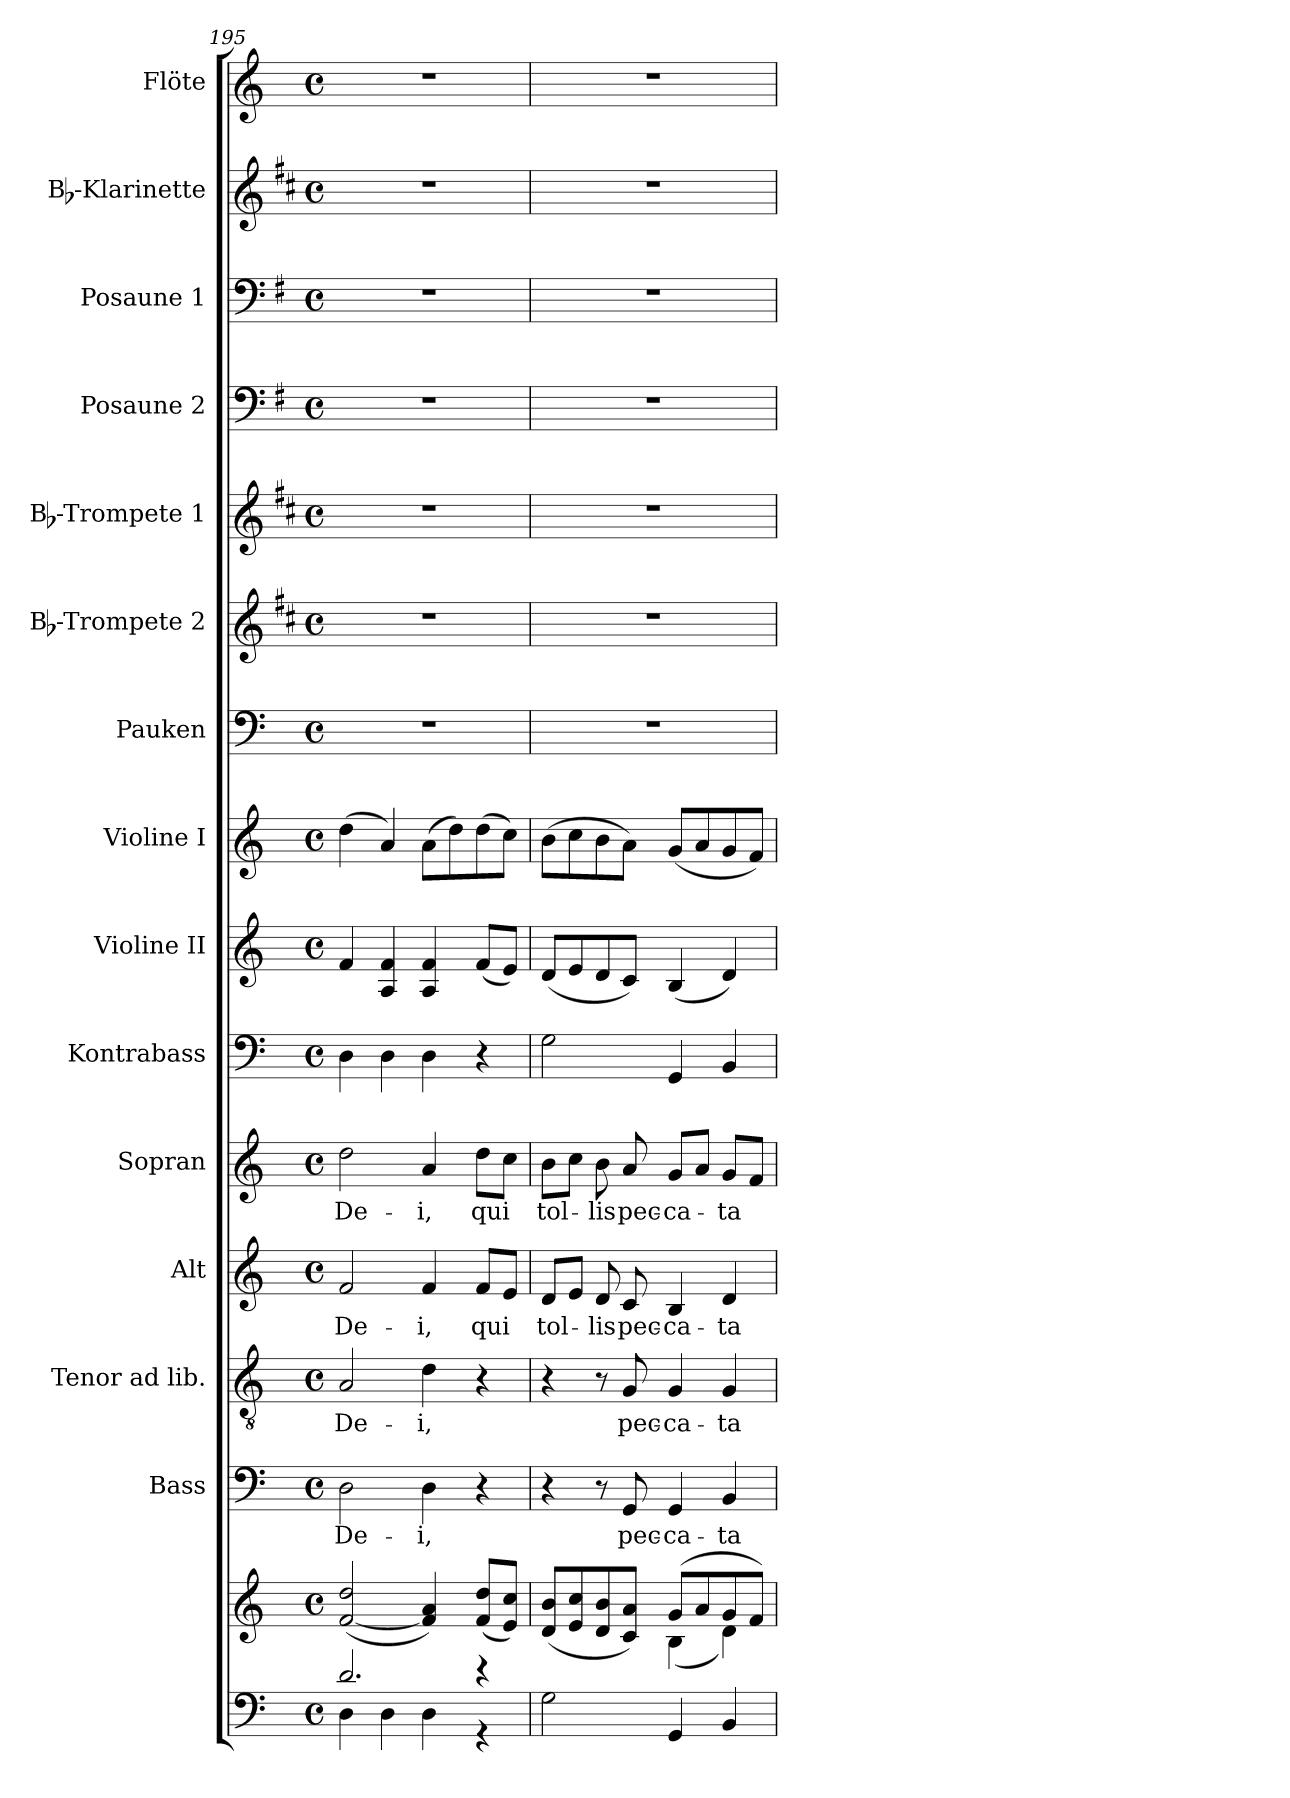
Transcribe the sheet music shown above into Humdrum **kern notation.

**kern	**kern	**kern	**text	**kern	**text	**kern	**text	**kern	**text	**kern	**kern	**kern	**kern	**kern	**kern	**kern	**kern	**kern	**kern
*part15	*part15	*part14	*part14	*part13	*part13	*part12	*part12	*part11	*part11	*part10	*part9	*part8	*part7	*part6	*part5	*part4	*part3	*part2	*part1
*staff16	*staff15	*staff14	*staff14	*staff13	*staff13	*staff12	*staff12	*staff11	*staff11	*staff10	*staff9	*staff8	*staff7	*staff6	*staff5	*staff4	*staff3	*staff2	*staff1
*	*	*I"Bass	*	*I"Tenor ad lib.	*	*I"Alt	*	*I"Sopran	*	*I"Kontrabass	*I"Violine II	*I"Violine I	*I"Pauken	*I"Bb-Trompete 2	*I"Bb-Trompete 1	*I"Posaune 2	*I"Posaune 1	*I"Bb-Klarinette	*I"Flöte
*	*	*I'B.	*	*I'T.	*	*I'A.	*	*I'S.	*	*I'Kb.	*I'Vl. II	*I'Vl. I	*I'Pk.	*I'Bb Trp. 2	*I'Bb Trp. 1	*I'Pos. 2	*I'Pos. 1	*I'Bb Kl.	*I'Fl.
*clefF4	*clefG2	*clefF4	*	*clefGv2	*	*clefG2	*	*clefG2	*	*clefF4	*clefG2	*clefG2	*clefF4	*clefG2	*clefG2	*clefF4	*clefF4	*clefG2	*clefG2
*	*	*	*	*	*	*	*	*	*	*ITrd7c12	*	*	*	*ITrd1c2	*ITrd1c2	*ITrd4c7	*ITrd4c7	*ITrd1c2	*
*k[]	*k[]	*k[]	*	*k[]	*	*k[]	*	*k[]	*	*k[]	*k[]	*k[]	*k[]	*k[]	*k[]	*k[]	*k[]	*k[]	*k[]
*C:	*C:	*C:	*	*C:	*	*C:	*	*C:	*	*C:	*C:	*C:	*C:	*C:	*C:	*C:	*C:	*C:	*C:
*M4/4	*M4/4	*M4/4	*	*M4/4	*	*M4/4	*	*M4/4	*	*M4/4	*M4/4	*M4/4	*M4/4	*M4/4	*M4/4	*M4/4	*M4/4	*M4/4	*M4/4
*met(c)	*met(c)	*met(c)	*	*met(c)	*	*met(c)	*	*met(c)	*	*met(c)	*met(c)	*met(c)	*met(c)	*met(c)	*met(c)	*met(c)	*met(c)	*met(c)	*met(c)
=195	=195	=195	=195	=195	=195	=195	=195	=195	=195	=195	=195	=195	=195	=195	=195	=195	=195	=195	=195
*^	*	*	*	*	*	*	*	*	*	*	*	*	*	*	*	*	*	*	*
!	!	!	!	!LO:LY:b	!	!LO:LY:b	!	!LO:LY:b	!	!LO:LY:b	!	!	!	!	!	!	!	!	!	!
2.d/	4D\	([2f/ 2dd/	2D\	De-	2A/	De-	2f/	De-	2dd\	De-	4DD\	4f/	(>4dd\	1r	1r	1r	1r	1r	1r	1r
.	4D\	.	.	.	.	.	.	.	.	.	4DD\	4A/ 4f/	4a/)	.	.	.	.	.	.	.
!	!	!	!	!LO:LY:b	!	!LO:LY:b	!	!LO:LY:b	!	!LO:LY:b	!	!	!	!	!	!	!	!	!	!
.	4D\	4f/] 4a/)	4D\	-i,	4d\	-i,	4f/	-i,	4a/	-i,	4DD\	4A/ 4f/	(>8a\L	.	.	.	.	.	.	.
.	.	.	.	.	.	.	.	.	.	.	.	.	8dd\)	.	.	.	.	.	.	.
!	!	!	!	!	!	!	!	!LO:LY:b	!	!LO:LY:b	!	!	!	!	!	!	!	!	!	!
4r	4r	(<8f/ 8dd/L	4r	.	4r	.	8f/L	qui	8dd\L	qui	4r	(<8f/L	(>8dd\	.	.	.	.	.	.	.
.	.	8e/ 8cc/J)	.	.	.	.	8e/J	.	8cc\J	.	.	8e/J)	8cc\J)	.	.	.	.	.	.	.
*v	*v	*	*	*	*	*	*	*	*	*	*	*	*	*	*	*	*	*	*	*
=196	=196	=196	=196	=196	=196	=196	=196	=196	=196	=196	=196	=196	=196	=196	=196	=196	=196	=196	=196
*	*^	*	*	*	*	*	*	*	*	*	*	*	*	*	*	*	*	*	*
!	!	!	!	!	!	!	!	!LO:LY:b	!	!LO:LY:b	!	!	!	!	!	!	!	!	!	!
2G\	(<8d/ 8b/L	2ryy	4r	.	4r	.	8d/L	tol-	8b\L	tol-	2GG\	(<8d/L	(>8b\L	1r	1r	1r	1r	1r	1r	1r
.	8e/ 8cc/	.	.	.	.	.	8e/J	.	8cc\J	.	.	8e/	8cc\	.	.	.	.	.	.	.
!	!	!	!	!	!	!	!	!LO:LY:b	!	!LO:LY:b	!	!	!	!	!	!	!	!	!	!
.	8d/ 8b/	.	8r	.	8r	.	8d/	-lis	8b\	-lis	.	8d/	8b\	.	.	.	.	.	.	.
!	!	!	!	!LO:LY:b	!	!LO:LY:b	!	!LO:LY:b	!	!LO:LY:b	!	!	!	!	!	!	!	!	!	!
.	8c/ 8a/J)	.	8GG/	pec-	8G/	pec-	8c/	pec-	8a/	pec-	.	8c/J)	8a\J)	.	.	.	.	.	.	.
!	!	!	!	!LO:LY:b	!	!LO:LY:b	!	!LO:LY:b	!	!LO:LY:b	!	!	!	!	!	!	!	!	!	!
4GG/	(>8g/L	(<4B\	4GG/	-ca-	4G/	-ca-	4B/	-ca-	8g/L	-ca-	4GGG/	(<4B/	(<8g/L	.	.	.	.	.	.	.
.	8a/	.	.	.	.	.	.	.	8a/J	.	.	.	8a/	.	.	.	.	.	.	.
!	!	!	!	!LO:LY:b	!	!LO:LY:b	!	!LO:LY:b	!	!LO:LY:b	!	!	!	!	!	!	!	!	!	!
4BB/	8g/	4d\)	4BB/	-ta	4G/	-ta	4d/	-ta	8g/L	-ta	4BBB/	4d/)	8g/	.	.	.	.	.	.	.
.	8f/J)	.	.	.	.	.	.	.	8f/J	.	.	.	8f/J)	.	.	.	.	.	.	.
*	*v	*v	*	*	*	*	*	*	*	*	*	*	*	*	*	*	*	*	*	*
=	=	=	=	=	=	=	=	=	=	=	=	=	=	=	=	=	=	=	=
*-	*-	*-	*-	*-	*-	*-	*-	*-	*-	*-	*-	*-	*-	*-	*-	*-	*-	*-	*-
